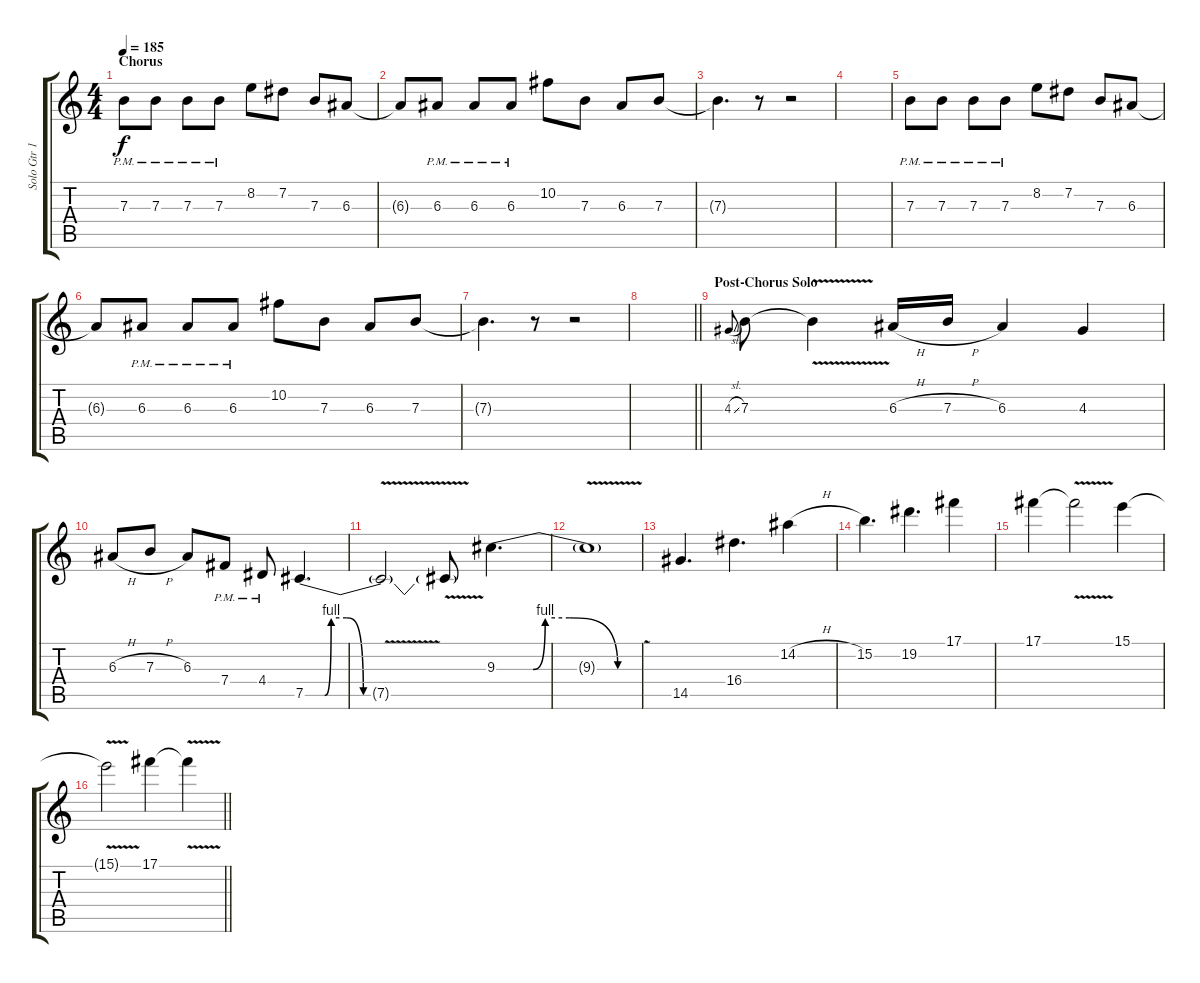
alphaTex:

\track ("Solo Gtr 1" "Solo Gtr 1") {instrument distortionguitar}
\staff {score tabs}
\tuning (Db4 Ab3 E3 B2 Gb2 Db2) {hide}
\ts (4 4)
\section ("" "Chorus")
\tempo 185
\clef g2
\ks c
7.3{pm}.8{dy f volume 14} 7.3{pm}.8 7.3{pm}.8 7.3{pm}.8 8.2.8 7.2.8 7.3.8 6.3.8 |
6.3{t}.8 6.3{pm}.8 6.3{pm}.8 6.3{pm}.8 10.2.8 7.3.8 6.3.8 7.3.8 |
7.3{t}.4{d} r.8 r.2 |
|
7.3{pm}.8 7.3{pm}.8 7.3{pm}.8 7.3{pm}.8 8.2.8 7.2.8 7.3.8 6.3.8 |
6.3{t}.8 6.3{pm}.8 6.3{pm}.8 6.3{pm}.8 10.2.8 7.3.8 6.3.8 7.3.8 |
7.3{t}.4{d} r.8 r.2 |
\barLineRight lightlight
|
\section ("" "Post-Chorus Solo")
4.3{sl}.8{gr onbeat} 7.3.8{volume 16} 7.3{v t}.4 6.3{h}.16 7.3{h}.16 6.3.4 4.3.4 |
6.3{h}.8 7.3{h}.8 6.3.8 7.4{pm}.8 4.4{pm}.8 7.5{be (custom 0 0 5 0 15 0 20 4 32 4 45 0 60 0)}.4{d} |
7.5{v t}.2 7.5{t}.8 9.3{be (custom 0 0 5 0 15 0 20 4 30 4 50 0 60 0)}.4{d} |
9.3{v t}.1 |
14.5.4{d} 16.4.4{d} 14.2{h}.4 |
15.2.4{d} 19.2.4{d} 17.1.4 |
17.1.4 17.1{v t}.2 15.1.4 |
\barLineRight lightlight
15.1{v t}.2 17.1.4 17.1{v t}.4
